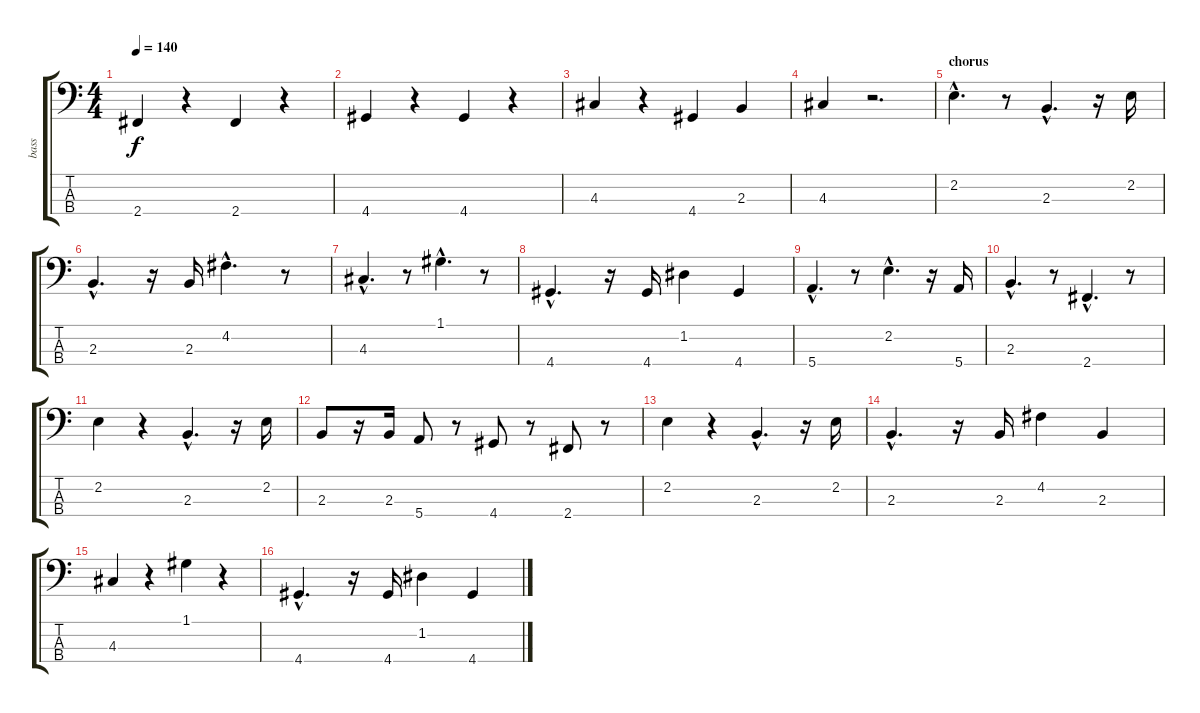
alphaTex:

\track ("bass" "bass") {instrument acousticbass}
\staff {score tabs}
\tuning (G2 D2 A1 E1) {hide}
\ts (4 4)
\tempo 140
\clef f4
\ks c
2.4.4{dy f} r.4 2.4.4 r.4 |
4.4.4 r.4 4.4.4 r.4 |
4.3.4 r.4 4.4.4 2.3.4 |
4.3.4 r.2{d} |
\section ("" "chorus")
2.2{hac}.4{d} r.8 2.3{hac}.4{d} r.16 2.2.16 |
2.3{hac}.4{d} r.16 2.3.16 4.2{hac}.4{d} r.8 |
4.3{hac}.4{d} r.8 1.1{hac}.4{d} r.8 |
4.4{hac}.4{d} r.16 4.4.16 1.2.4 4.4.4 |
5.4{hac}.4{d} r.8 2.2{hac}.4{d} r.16 5.4.16 |
2.3{hac}.4{d} r.8 2.4{hac}.4{d} r.8 |
2.2.4 r.4 2.3{hac}.4{d} r.16 2.2.16 |
2.3.8 r.16 2.3.16 5.4.8 r.8 4.4.8 r.8 2.4.8 r.8 |
2.2.4 r.4 2.3{hac}.4{d} r.16 2.2.16 |
2.3{hac}.4{d} r.16 2.3.16 4.2.4 2.3.4 |
4.3.4 r.4 1.1.4 r.4 |
4.4{hac}.4{d} r.16 4.4.16 1.2.4 4.4.4
